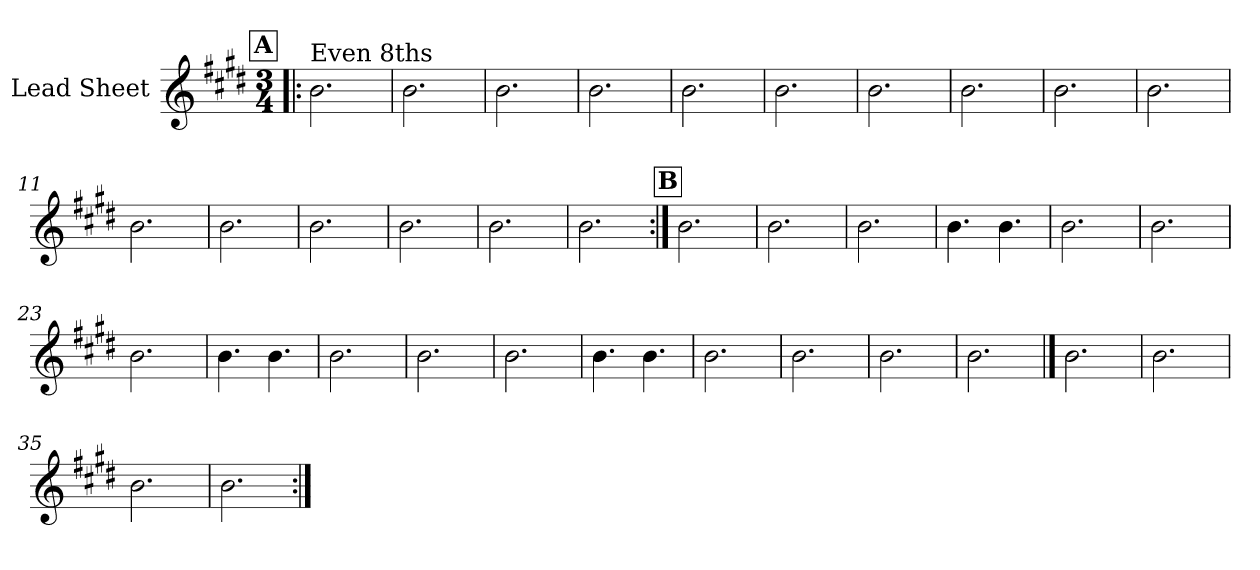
**kern
*part1
*staff1
*I"Lead Sheet
*clefG2
*k[f#c#g#d#]
*E:
*M3/4
!!LO:REH:place=s1:a:fs=14:t=A
=1!|:
!LO:TX:a:t=Even 8ths
2.b\
=2
2.b\
=3
2.b\
=4
2.b\
!!LO:LB:g=z
=5
2.b\
=6
2.b\
=7
2.b\
=8
2.b\
!!LO:LB:g=z
=9
2.b\
=10
2.b\
=11
2.b\
=12
2.b\
!!LO:LB:g=z
=13
2.b\
=14
2.b\
=15
2.b\
=16
2.b\
!!LO:LB:g=z
!!LO:REH:place=s1:a:fs=14:t=B
=17:|!
2.b\
=18
2.b\
=19
2.b\
=20
4.b\
4.b\
!!LO:LB:g=z
=21
2.b\
=22
2.b\
=23
2.b\
=24
4.b\
4.b\
!!LO:LB:g=z
=25
2.b\
=26
2.b\
=27
2.b\
=28
4.b\
4.b\
!!LO:LB:g=z
=29
2.b\
=30
2.b\
=31
2.b\
=32
2.b\
!!LO:LB:g=z
==33
2.b\
=34
2.b\
=35
2.b\
=36
2.b\
=:|!
*-
